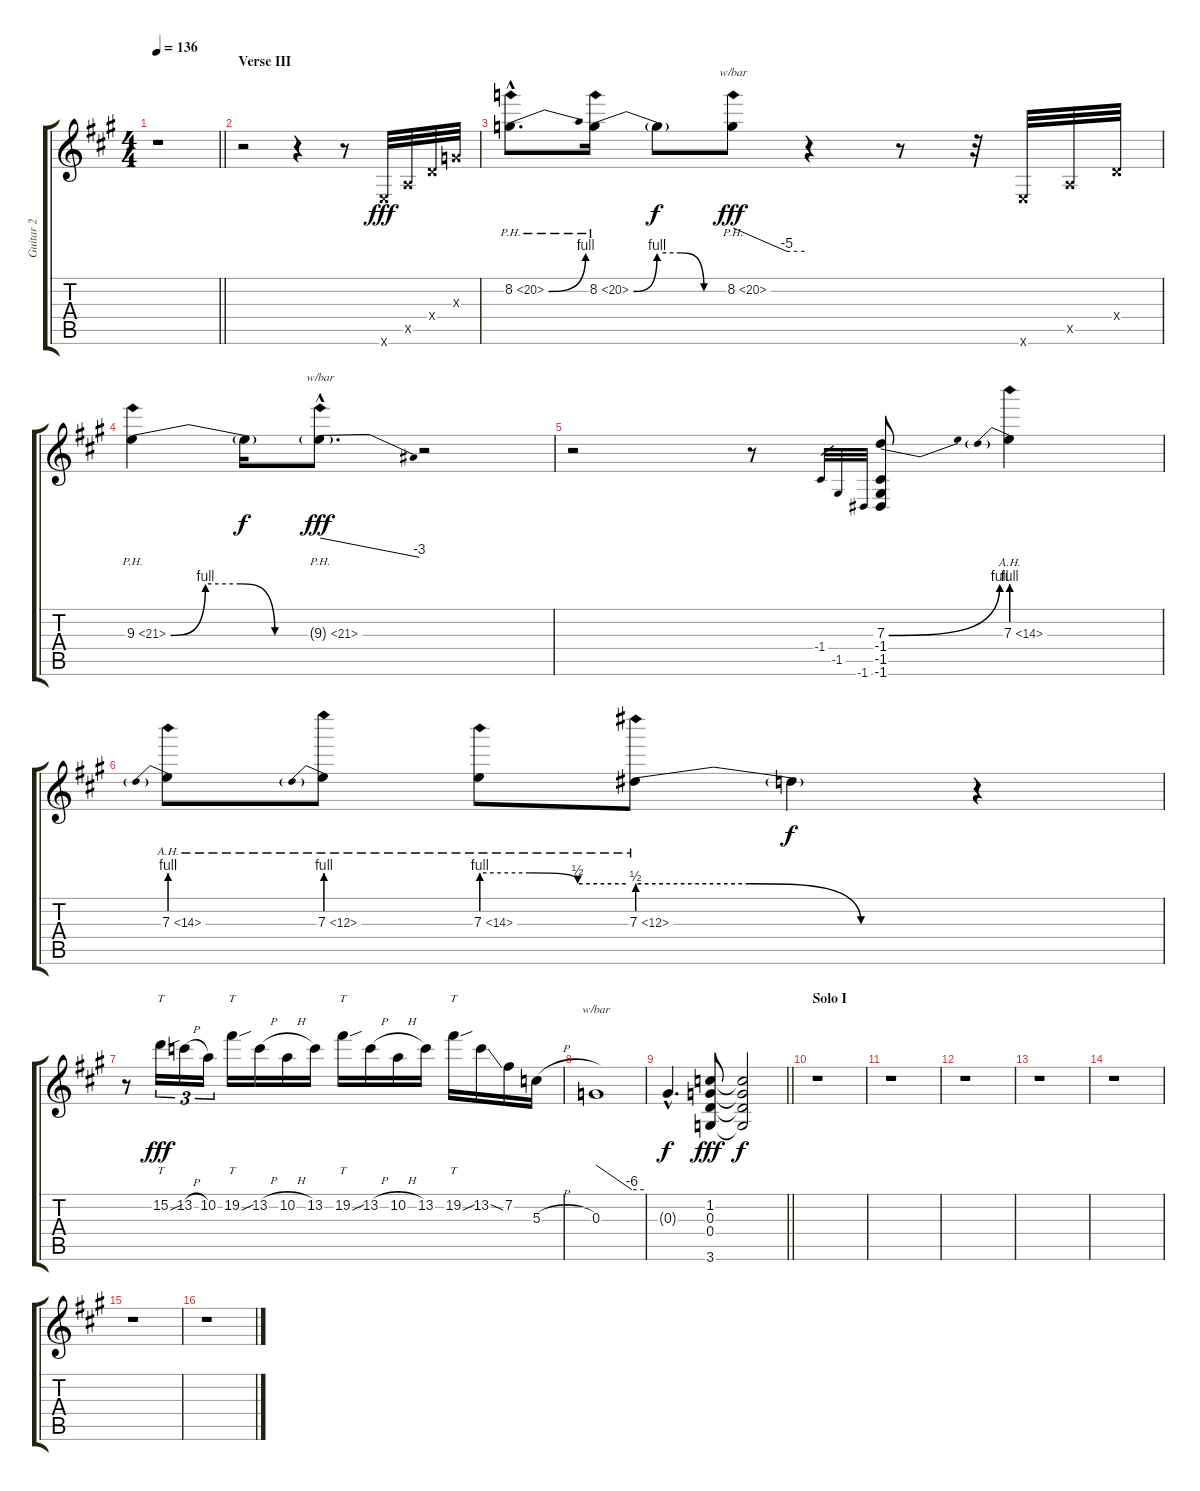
\track ("Guitar 2" "Guitar 2") {instrument distortionguitar}
\staff {score tabs}
\tuning (E4 B3 G3 D3 A2 E2) {hide}
\ts (4 4)
\tempo 136
\clef g2
\barLineRight lightlight
\ks a
r.1{dy fff} |
\section ("" "Verse III")
r.2 r.4 r.8 0.6{x}.32 0.5{x}.32 0.4{x}.32 0.3{x}.32 |
8.2{be (bend 0 0 60 4) ph 12 hac}.8{d} 8.2{be (custom 0 0 15 4 30 4 45 0 60 0) ph 12}.16 8.2{t}.8{dy f} 8.2{ph 12}.8{tbe (custom default 0 0 45 -20 60 -20) dy fff} r.4 r.8 r.32 0.6{x}.32 0.5{x}.32 0.4{x}.32 |
9.3{be (custom 0 0 15 4 30 4 45 0 60 0) ph 12}.4 9.3{t}.16{dy f} 9.3{ph 12 g hac}.8{d tbe (dive default 0 0 60 -12) dy fff} r.2 |
r.2 r.8 -1.4.32{gr} -1.5.32{gr} -1.6.32{gr} (7.3{be (bend 0 0 60 4)} -1.4 -1.5 -1.6).8 7.3{be (prebend 0 4 60 4) ah 7}.4 |
7.3{be (prebend 0 4 60 4) ah 7}.8 7.3{be (prebend 0 4 60 4) ah 5}.8 7.3{be (custom 0 4 20 4 40 2 60 2) ah 7}.8 7.3{be (custom 0 2 20 2 40 0 60 0) ah 5}.8 7.3{t}.4{dy f} r.4 |
r.8 15.2{sou}.16{tt tu (3 2) dy fff} 13.2{h}.16{tu (3 2)} 10.2.16{tu (3 2)} 19.2{sou}.16{tt} 13.2{h}.16 10.2{h}.16 13.2.16 19.2{sou}.16{tt} 13.2{h}.16 10.2{h}.16 13.2.16 19.2{sou}.16{tt} 13.2{ss}.16 7.2.16 5.3{h}.16 |
0.3.1{tbe (custom default 0 0 45 -24 60 -24)} |
\barLineRight lightlight
0.3{hac t}.4{d dy f} (1.2 0.3 0.4 3.6).8{dy fff} (1.2{t} 0.3{t} 0.4{t} 3.6{t}).2{dy f} |
\section ("" "Solo I")
r.1 |
r.1 |
r.1 |
r.1 |
r.1 |
r.1 |
r.1
